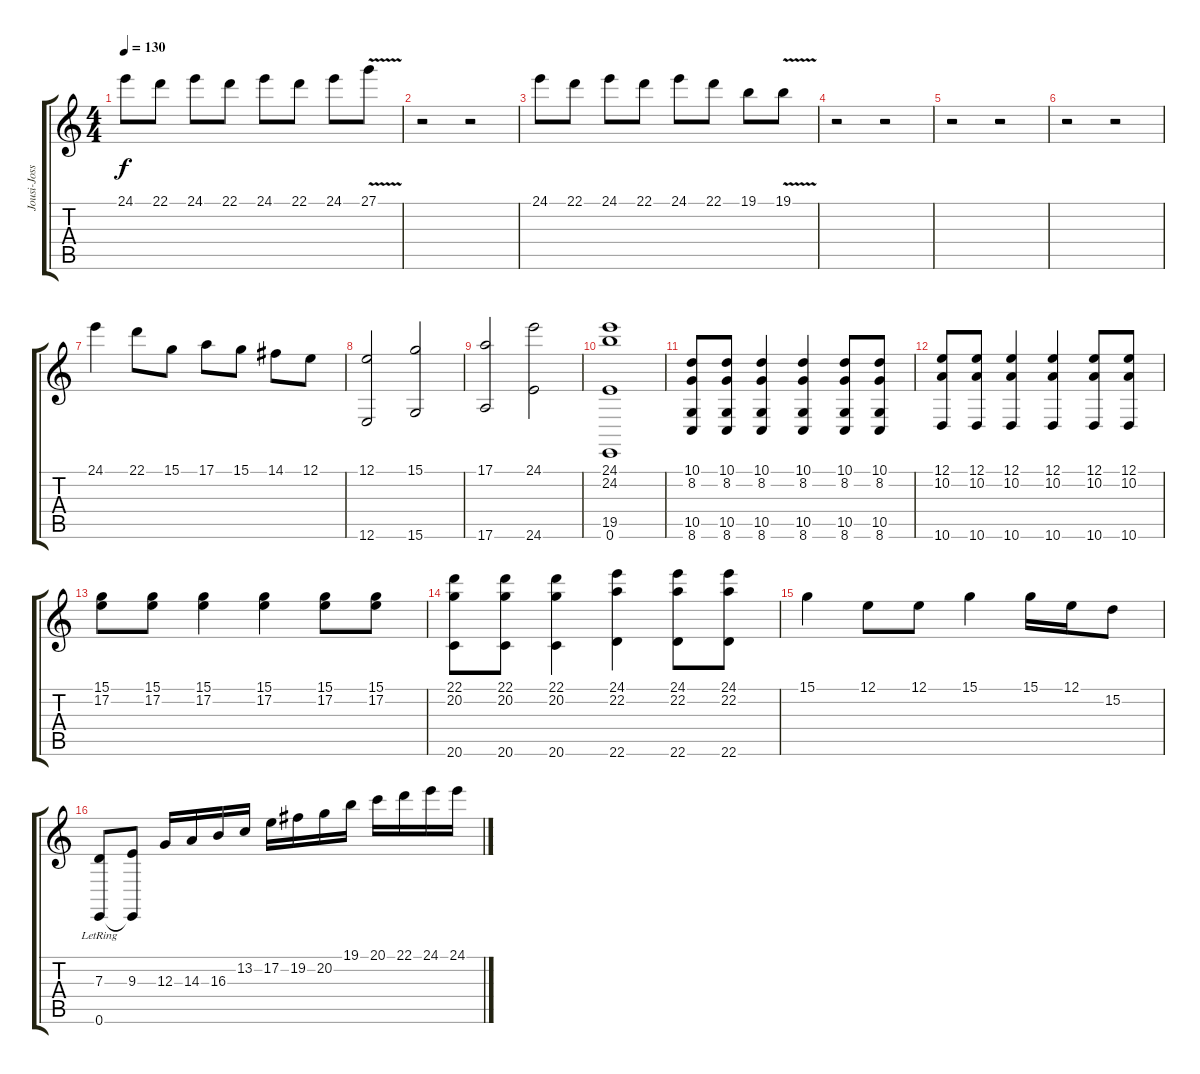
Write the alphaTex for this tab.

\track ("Jousi-Jossu" "Jousi-Joss") {instrument tremolostrings}
\staff {score tabs}
\tuning (E4 B3 G3 D3 A2 E2) {hide}
\ts (4 4)
\tempo 130
\clef g2
\ks c
24.1.8{dy f} 22.1.8 24.1.8 22.1.8 24.1.8 22.1.8 24.1.8 27.1{v}.8 |
r.2 r.2 |
24.1.8 22.1.8 24.1.8 22.1.8 24.1.8 22.1.8 19.1.8 19.1{v}.8 |
r.2 r.2 |
r.2 r.2 |
r.2 r.2 |
24.1.4 22.1.8 15.1.8 17.1.8 15.1.8 14.1.8 12.1.8 |
(12.1 12.6).2 (15.1 15.6).2 |
(17.1 17.6).2 (24.1 24.6).2 |
(24.1 24.2 19.5 0.6).1 |
(10.1 8.2 10.5 8.6).8 (10.1 8.2 10.5 8.6).8 (10.1 8.2 10.5 8.6).4 (10.1 8.2 10.5 8.6).4 (10.1 8.2 10.5 8.6).8 (10.1 8.2 10.5 8.6).8 |
(12.1 10.2 10.6).8 (12.1 10.2 10.6).8 (12.1 10.2 10.6).4 (12.1 10.2 10.6).4 (12.1 10.2 10.6).8 (12.1 10.2 10.6).8 |
(15.1 17.2).8 (15.1 17.2).8 (15.1 17.2).4 (15.1 17.2).4 (15.1 17.2).8 (15.1 17.2).8 |
(22.1 20.2 20.6).8 (22.1 20.2 20.6).8 (22.1 20.2 20.6).4 (24.1 22.2 22.6).4 (24.1 22.2 22.6).8 (24.1 22.2 22.6).8 |
15.1.4 12.1.8 12.1.8 15.1.4 15.1.16 12.1.16 15.2.8 |
(7.3{lr} 0.6).8 (9.3 0.6{t}).8 12.3.16 14.3.16 16.3.16 13.2.16 17.2.16 19.2.16 20.2.16 19.1.16 20.1.16 22.1.16 24.1.16 24.1.16
